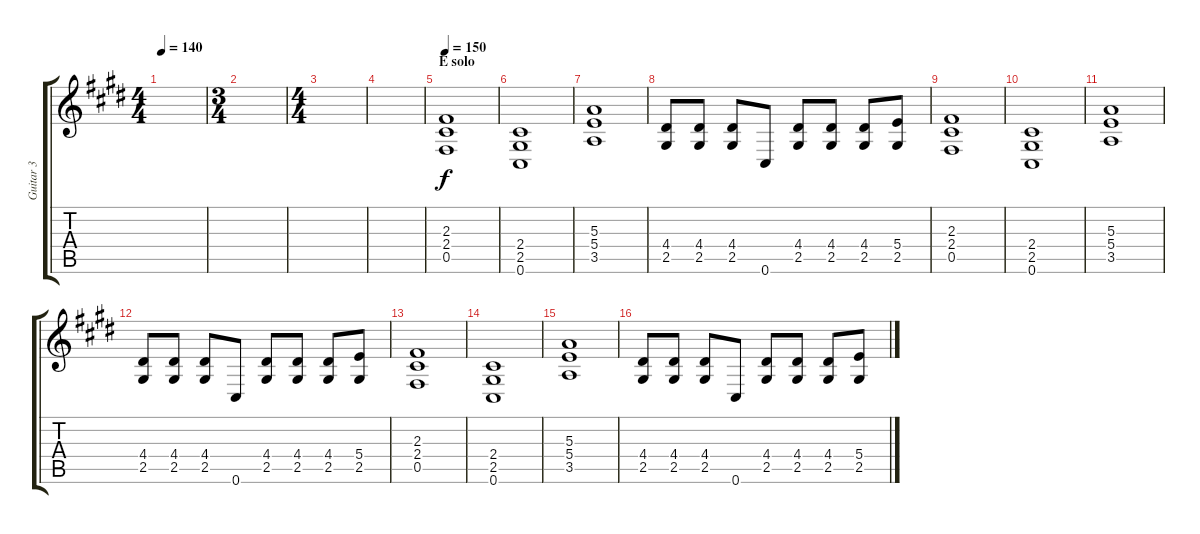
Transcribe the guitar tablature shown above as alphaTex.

\track ("Guitar 3" "Guitar 3") {instrument distortionguitar}
\staff {score tabs}
\tuning (Db4 Ab3 E3 B2 Gb2 Db2) {hide}
\ts (4 4)
\tempo 140
\clef g2
\ks e
|
\ts (3 4)
|
\ts (4 4)
|
|
\section ("" "E solo")
\tempo 150
(2.3 2.4 0.5).1 |
(2.4 2.5 0.6).1 |
(5.3 5.4 3.5).1 |
(4.4 2.5).8 (4.4 2.5).8 (4.4 2.5).8 0.6.8 (4.4 2.5).8 (4.4 2.5).8 (4.4 2.5).8 (5.4 2.5).8 |
(2.3 2.4 0.5).1 |
(2.4 2.5 0.6).1 |
(5.3 5.4 3.5).1 |
(4.4 2.5).8 (4.4 2.5).8 (4.4 2.5).8 0.6.8 (4.4 2.5).8 (4.4 2.5).8 (4.4 2.5).8 (5.4 2.5).8 |
(2.3 2.4 0.5).1 |
(2.4 2.5 0.6).1 |
(5.3 5.4 3.5).1 |
(4.4 2.5).8 (4.4 2.5).8 (4.4 2.5).8 0.6.8 (4.4 2.5).8 (4.4 2.5).8 (4.4 2.5).8 (5.4 2.5).8
